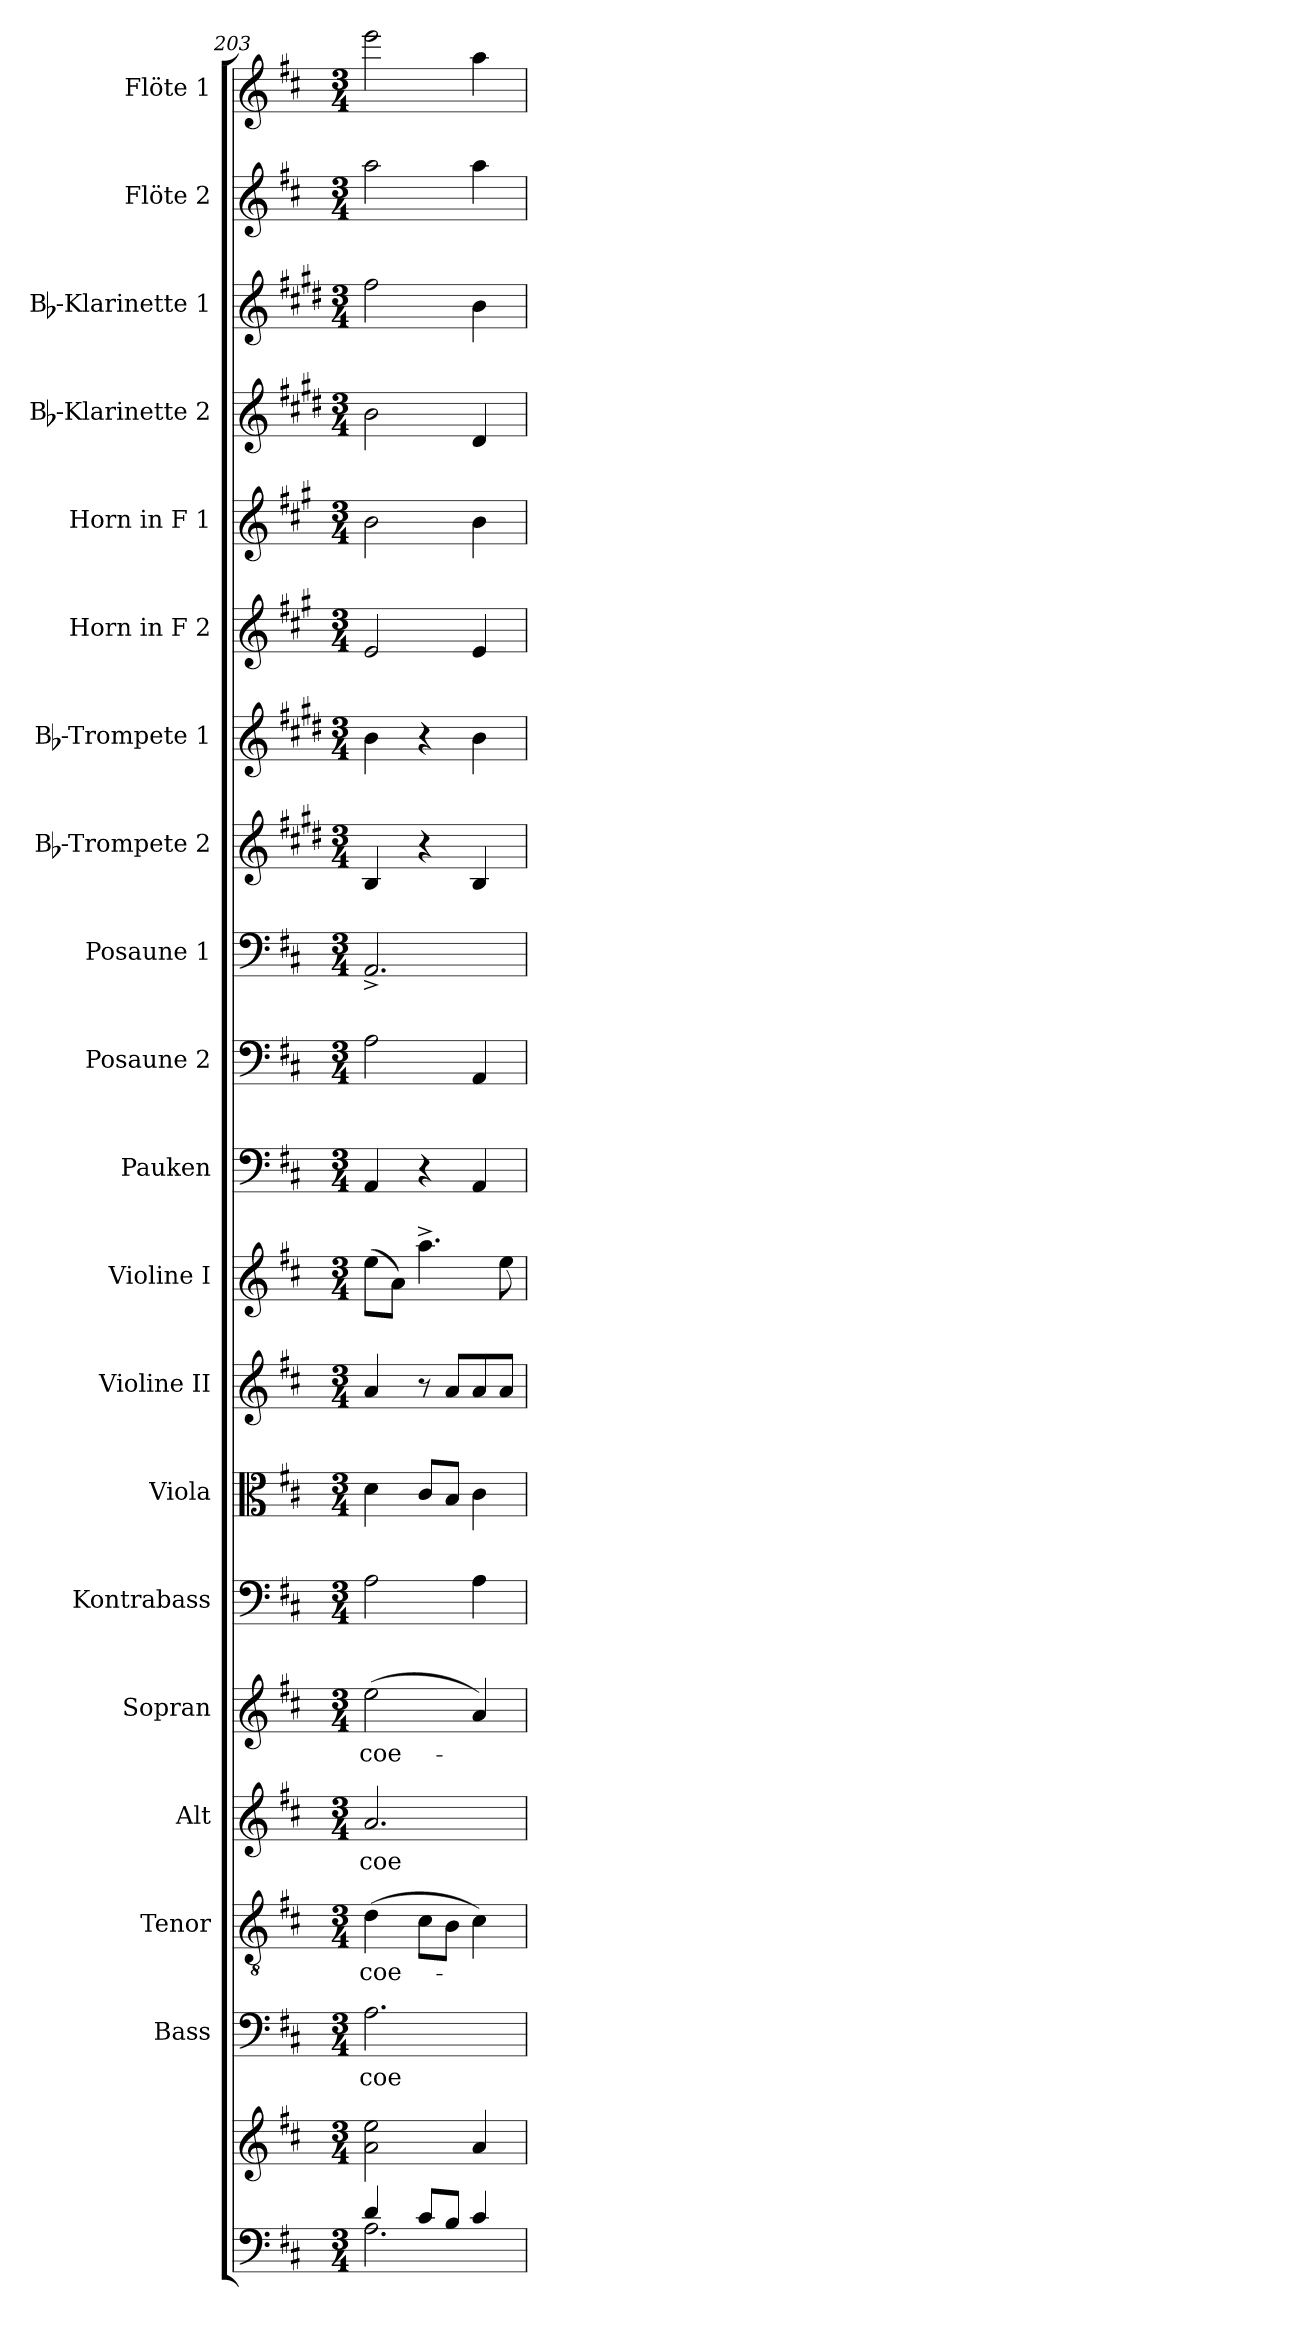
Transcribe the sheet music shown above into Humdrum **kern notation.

**kern	**kern	**kern	**text	**kern	**text	**kern	**text	**kern	**text	**kern	**kern	**kern	**kern	**kern	**kern	**kern	**kern	**kern	**kern	**kern	**kern	**kern	**kern	**kern
*part20	*part20	*part19	*part19	*part18	*part18	*part17	*part17	*part16	*part16	*part15	*part14	*part13	*part12	*part11	*part10	*part9	*part8	*part7	*part6	*part5	*part4	*part3	*part2	*part1
*staff21	*staff20	*staff19	*staff19	*staff18	*staff18	*staff17	*staff17	*staff16	*staff16	*staff15	*staff14	*staff13	*staff12	*staff11	*staff10	*staff9	*staff8	*staff7	*staff6	*staff5	*staff4	*staff3	*staff2	*staff1
*	*	*I"Bass	*	*I"Tenor	*	*I"Alt	*	*I"Sopran	*	*I"Kontrabass	*I"Viola	*I"Violine II	*I"Violine I	*I"Pauken	*I"Posaune 2	*I"Posaune 1	*I"Bb-Trompete 2	*I"Bb-Trompete 1	*I"Horn in F 2	*I"Horn in F 1	*I"Bb-Klarinette 2	*I"Bb-Klarinette 1	*I"Flöte 2	*I"Flöte 1
*	*	*I'B.	*	*I'T.	*	*I'A.	*	*I'S.	*	*I'Kb.	*I'Vla.	*I'Vl. II	*I'Vl. I	*I'Pk.	*I'Pos. 2	*I'Pos. 1	*I'Bb Trp. 2	*I'Bb Trp. 1	*	*	*I'Bb Kl. 2	*I'Bb Kl. 1	*I'Fl. 2	*I'Fl. 1
*clefF4	*clefG2	*clefF4	*	*clefGv2	*	*clefG2	*	*clefG2	*	*clefF4	*clefC3	*clefG2	*clefG2	*clefF4	*clefF4	*clefF4	*clefG2	*clefG2	*clefG2	*clefG2	*clefG2	*clefG2	*clefG2	*clefG2
*	*	*	*	*	*	*	*	*	*	*ITrd7c12	*	*	*	*	*	*	*ITrd1c2	*ITrd1c2	*ITrd4c7	*ITrd4c7	*ITrd1c2	*ITrd1c2	*	*
*k[f#c#]	*k[f#c#]	*k[f#c#]	*	*k[f#c#]	*	*k[f#c#]	*	*k[f#c#]	*	*k[f#c#]	*k[f#c#]	*k[f#c#]	*k[f#c#]	*k[f#c#]	*k[f#c#]	*k[f#c#]	*k[f#c#]	*k[f#c#]	*k[f#c#]	*k[f#c#]	*k[f#c#]	*k[f#c#]	*k[f#c#]	*k[f#c#]
*D:	*D:	*D:	*	*D:	*	*D:	*	*D:	*	*D:	*D:	*D:	*D:	*D:	*D:	*D:	*D:	*D:	*D:	*D:	*D:	*D:	*D:	*D:
*M3/4	*M3/4	*M3/4	*	*M3/4	*	*M3/4	*	*M3/4	*	*M3/4	*M3/4	*M3/4	*M3/4	*M3/4	*M3/4	*M3/4	*M3/4	*M3/4	*M3/4	*M3/4	*M3/4	*M3/4	*M3/4	*M3/4
=203	=203	=203	=203	=203	=203	=203	=203	=203	=203	=203	=203	=203	=203	=203	=203	=203	=203	=203	=203	=203	=203	=203	=203	=203
*^	*	*	*	*	*	*	*	*	*	*	*	*	*	*	*	*	*	*	*	*	*	*	*	*
!	!	!	!	!LO:LY:b	!	!LO:LY:b	!	!LO:LY:b	!	!LO:LY:b	!	!	!	!	!	!	!	!	!	!	!	!	!	!	!
4d/	2.A\	2a\ 2ee\	2.A\	coe-	(>4d\	coe-	2.a/	coe-	(>2ee\	coe-	2AA\	4d\	4a/	(>8ee\L	4AA/	2A\	2.AA^</	4A/	4a\	2A/	2e\	2a\	2ee\	2aa\	2eee\
.	.	.	.	.	.	.	.	.	.	.	.	.	.	8a\J)	.	.	.	.	.	.	.	.	.	.	.
8c#/L	.	.	.	.	8c#\L	.	.	.	.	.	.	8c#/L	8r	4.aa^>\	4r	.	.	4r	4r	.	.	.	.	.	.
8B/J	.	.	.	.	8B\J	.	.	.	.	.	.	8B/J	8a/L	.	.	.	.	.	.	.	.	.	.	.	.
4c#/	.	4a/	.	.	4c#\)	.	.	.	4a/)	.	4AA\	4c#\	8a/	.	4AA/	4AA/	.	4A/	4a\	4A/	4e\	4c#/	4a\	4aa\	4aa\
.	.	.	.	.	.	.	.	.	.	.	.	.	8a/J	8ee\	.	.	.	.	.	.	.	.	.	.	.
*v	*v	*	*	*	*	*	*	*	*	*	*	*	*	*	*	*	*	*	*	*	*	*	*	*	*
=	=	=	=	=	=	=	=	=	=	=	=	=	=	=	=	=	=	=	=	=	=	=	=	=
*-	*-	*-	*-	*-	*-	*-	*-	*-	*-	*-	*-	*-	*-	*-	*-	*-	*-	*-	*-	*-	*-	*-	*-	*-
